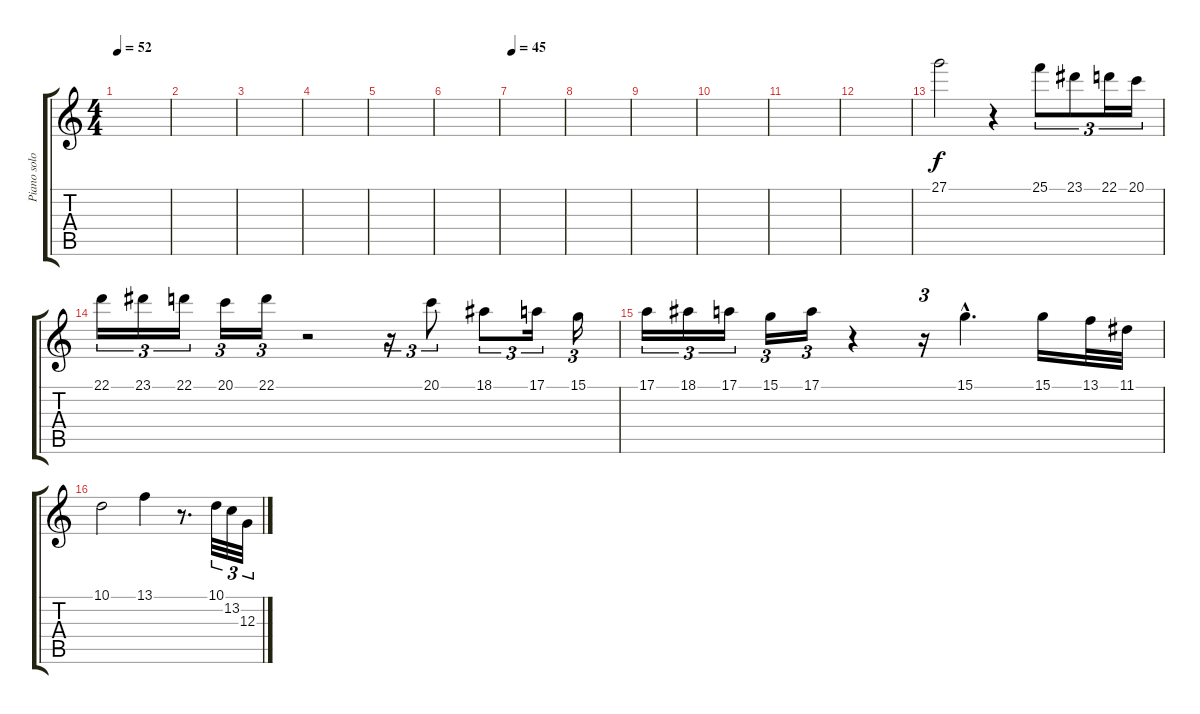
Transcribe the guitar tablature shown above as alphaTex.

\track ("Piano solo" "Piano solo") {instrument acousticgrandpiano}
\staff {score tabs}
\tuning (E4 B3 G3 D3 A2 E2) {hide}
\ts (4 4)
\tempo 52
\clef g2
\ks c
|
|
|
|
|
|
\tempo 45
|
|
|
|
|
|
27.1.2 r.4 25.1.8{tu (3 2)} 23.1.8{tu (3 2)} 22.1.16{tu (3 2)} 20.1.16{tu (3 2)} |
22.1.16{tu (3 2)} 23.1.16{tu (3 2)} 22.1.16{tu (3 2)} 20.1.16{tu (3 2)} 22.1.16{tu (3 2)} r.2 r.16{tu (3 2)} 20.1.8{tu (3 2)} 18.1.8{tu (3 2)} 17.1.16{tu (3 2)} 15.1.16{tu (3 2)} |
17.1.16{tu (3 2)} 18.1.16{tu (3 2)} 17.1.16{tu (3 2)} 15.1.16{tu (3 2)} 17.1.16{tu (3 2)} r.4 r.16{tu (3 2)} 15.1{hac}.4{d} 15.1.16 13.1.32 11.1.32 |
10.1.2 13.1.4 r.8{d} 10.1.32{tu (3 2)} 13.2.32{tu (3 2)} 12.3.32{tu (3 2)}
